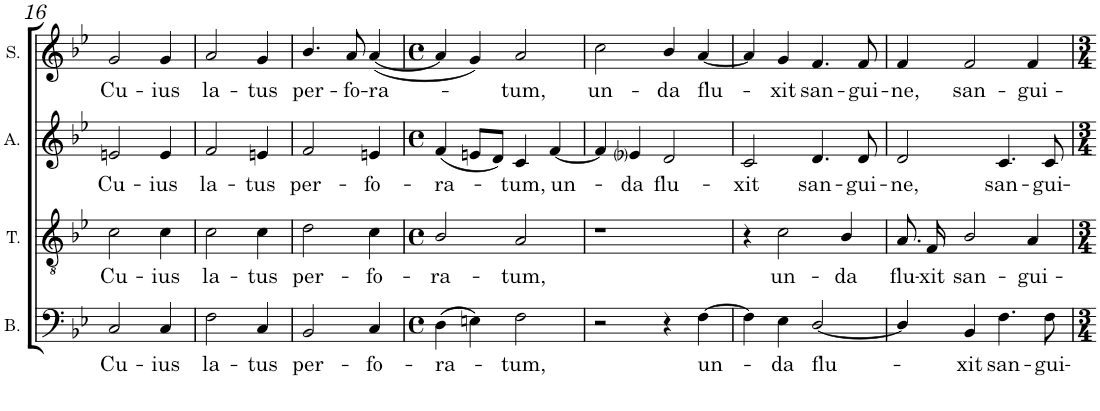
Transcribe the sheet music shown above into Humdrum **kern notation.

**kern	**text	**kern	**text	**kern	**text	**kern	**text
*part4	*part4	*part3	*part3	*part2	*part2	*part1	*part1
*staff4	*staff4	*staff3	*staff3	*staff2	*staff2	*staff1	*staff1
*I"Basse	*	*I"Ténor	*	*I"Alto	*	*I"Soprano	*
*I'B.	*	*I'T.	*	*I'A.	*	*I'S.	*
!!LO:PB:g=z
*clefF4	*	*clefGv2	*	*clefG2	*	*clefG2	*
*k[b-e-]	*	*k[b-e-]	*	*k[b-e-]	*	*k[b-e-]	*
*M3/4	*	*M3/4	*	*M3/4	*	*M3/4	*
=16	=16	=16	=16	=16	=16	=16	=16
!	!LO:LY:b	!	!LO:LY:b	!	!LO:LY:b	!	!LO:LY:b
2C/	Cu-	2c\	Cu-	2en/	Cu-	2g/	Cu-
!	!LO:LY:b	!	!LO:LY:b	!	!LO:LY:b	!	!LO:LY:b
4C/	-ius	4c\	-ius	4e/	-ius	4g/	-ius
=17	=17	=17	=17	=17	=17	=17	=17
!	!LO:LY:b	!	!LO:LY:b	!	!LO:LY:b	!	!LO:LY:b
2F\	la-	2c\	la-	2f/	la-	2a/	la-
!	!LO:LY:b	!	!LO:LY:b	!	!LO:LY:b	!	!LO:LY:b
4C/	-tus	4c\	-tus	4en/	-tus	4g/	-tus
=18	=18	=18	=18	=18	=18	=18	=18
!	!LO:LY:b	!	!LO:LY:b	!	!LO:LY:b	!	!LO:LY:b
2BB-/	per-	2d\	per-	2f/	per-	4.b-/	per-
!	!	!	!	!	!	!	!LO:LY:b
.	.	.	.	.	.	8a/	-fo-
!	!LO:LY:b	!	!LO:LY:b	!	!LO:LY:b	!	!LO:LY:b
4C/	-fo-	4c\	-fo-	4en/	-fo-	([4a/	-ra-
=19	=19	=19	=19	=19	=19	=19	=19
*M4/4	*	*M4/4	*	*M4/4	*	*M4/4	*
*met(c)	*	*met(c)	*	*met(c)	*	*met(c)	*
!	!LO:LY:b	!	!LO:LY:b	!	!LO:LY:b	!	!
(4D\	-ra-	2B-/	-ra-	(4f/	-ra-	4a/]	.
4En\)	.	.	.	8en/L	.	4g/)	.
.	.	.	.	8d/J)	.	.	.
!	!LO:LY:b	!	!LO:LY:b	!	!LO:LY:b	!	!LO:LY:b
2F\	-tum,	2A/	-tum,	4c/	-tum,	2a/	-tum,
!	!	!	!	!	!LO:LY:b	!	!
.	.	.	.	[4f/	un-	.	.
=20	=20	=20	=20	=20	=20	=20	=20
!	!	!	!	!	!	!	!LO:LY:b
2r	.	1r	.	4f/]	.	2cc\	un-
!	!	!	!	!	!LO:LY:b	!	!
.	.	.	.	4e-i/	-da	.	.
!	!	!	!	!	!LO:LY:b	!	!LO:LY:b
4r	.	.	.	2d/	flu-	4b-/	-da
!	!LO:LY:b	!	!	!	!	!	!LO:LY:b
[4F\	un-	.	.	.	.	[4a/	flu-
=21	=21	=21	=21	=21	=21	=21	=21
!	!	!	!	!	!LO:LY:b	!	!
4F\]	.	4r	.	2c/	-xit	4a/]	.
!	!LO:LY:b	!	!LO:LY:b	!	!	!	!LO:LY:b
4E-\	-da	2c\	un-	.	.	4g/	-xit
!	!LO:LY:b	!	!	!	!LO:LY:b	!	!LO:LY:b
[2D/	flu-	.	.	4.d/	san-	4.f/	san-
!	!	!	!LO:LY:b	!	!	!	!
.	.	4B-/	-da	.	.	.	.
!	!	!	!	!	!LO:LY:b	!	!LO:LY:b
.	.	.	.	8d/	-gui-	8f/	-gui-
=22	=22	=22	=22	=22	=22	=22	=22
!	!	!	!LO:LY:b	!	!LO:LY:b	!	!LO:LY:b
4D/]	.	8.A/L	flu-	2d/	-ne,	4f/	-ne,
!	!	!	!LO:LY:b	!	!	!	!
.	.	16F/Jk	-xit	.	.	.	.
!	!LO:LY:b	!	!LO:LY:b	!	!	!	!LO:LY:b
4BB-/	-xit	2B-/	san-	.	.	2f/	san-
!	!LO:LY:b	!	!	!	!LO:LY:b	!	!
4.F\	san-	.	.	4.c/	san-	.	.
!	!	!	!LO:LY:b	!	!	!	!LO:LY:b
.	.	4A/	-gui-	.	.	4f/	-gui-
!	!LO:LY:b	!	!	!	!LO:LY:b	!	!
8F\	-gui-	.	.	8c/	-gui-	.	.
=	=	=	=	=	=	=	=
*-	*-	*-	*-	*-	*-	*-	*-
